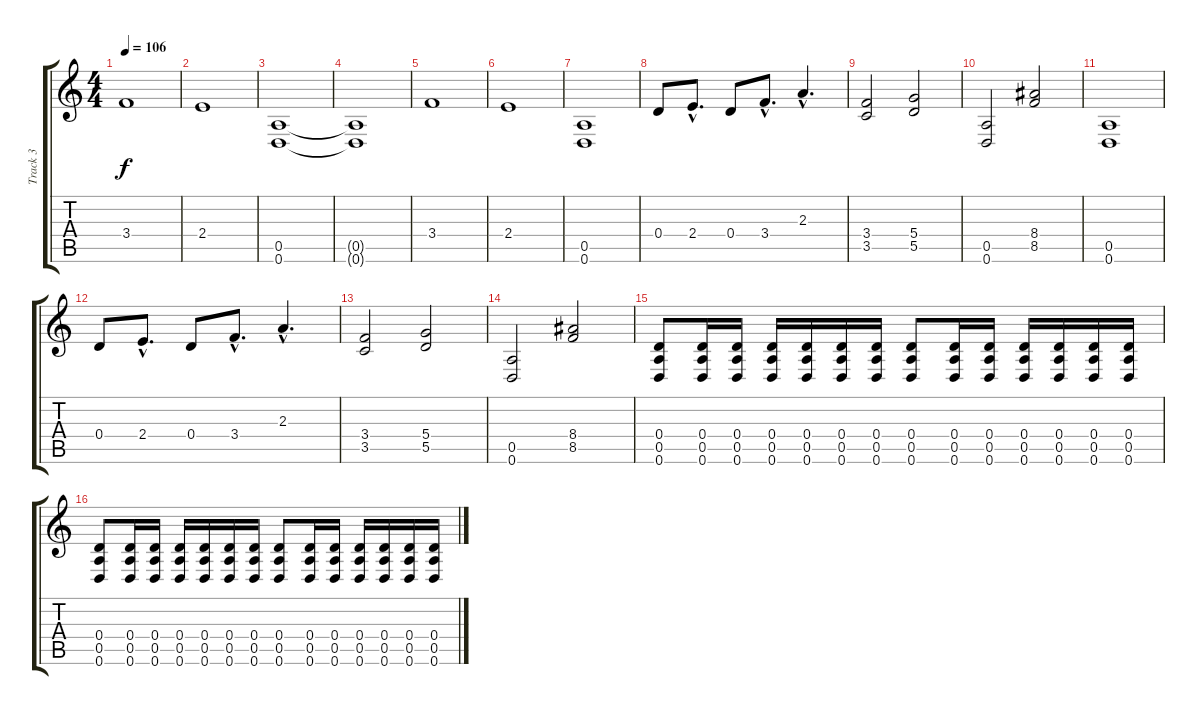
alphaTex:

\track ("Track 3" "Track 3") {instrument distortionguitar}
\staff {score tabs}
\tuning (E4 B3 G3 D3 A2 D2) {hide}
\ts (4 4)
\tempo 106
\clef g2
\ks c
3.4.1{dy f} |
2.4.1 |
(0.5 0.6).1 |
(0.5{t} 0.6{t}).1 |
3.4.1 |
2.4.1 |
(0.5 0.6).1 |
0.4.8 2.4{hac}.8{d} 0.4.8 3.4{hac}.8{d} 2.3{hac}.4{d} |
(3.4 3.5).2 (5.4 5.5).2 |
(0.5 0.6).2 (8.4 8.5).2 |
(0.5 0.6).1 |
0.4.8 2.4{hac}.8{d} 0.4.8 3.4{hac}.8{d} 2.3{hac}.4{d} |
(3.4 3.5).2 (5.4 5.5).2 |
(0.5 0.6).2 (8.4 8.5).2 |
(0.4 0.5 0.6).8{volume 16} (0.4 0.5 0.6).16 (0.4 0.5 0.6).16 (0.4 0.5 0.6).16 (0.4 0.5 0.6).16 (0.4 0.5 0.6).16 (0.4 0.5 0.6).16 (0.4 0.5 0.6).8 (0.4 0.5 0.6).16 (0.4 0.5 0.6).16 (0.4 0.5 0.6).16 (0.4 0.5 0.6).16 (0.4 0.5 0.6).16 (0.4 0.5 0.6).16 |
(0.4 0.5 0.6).8{volume 16} (0.4 0.5 0.6).16 (0.4 0.5 0.6).16 (0.4 0.5 0.6).16 (0.4 0.5 0.6).16 (0.4 0.5 0.6).16 (0.4 0.5 0.6).16 (0.4 0.5 0.6).8 (0.4 0.5 0.6).16 (0.4 0.5 0.6).16 (0.4 0.5 0.6).16 (0.4 0.5 0.6).16 (0.4 0.5 0.6).16 (0.4 0.5 0.6).16
